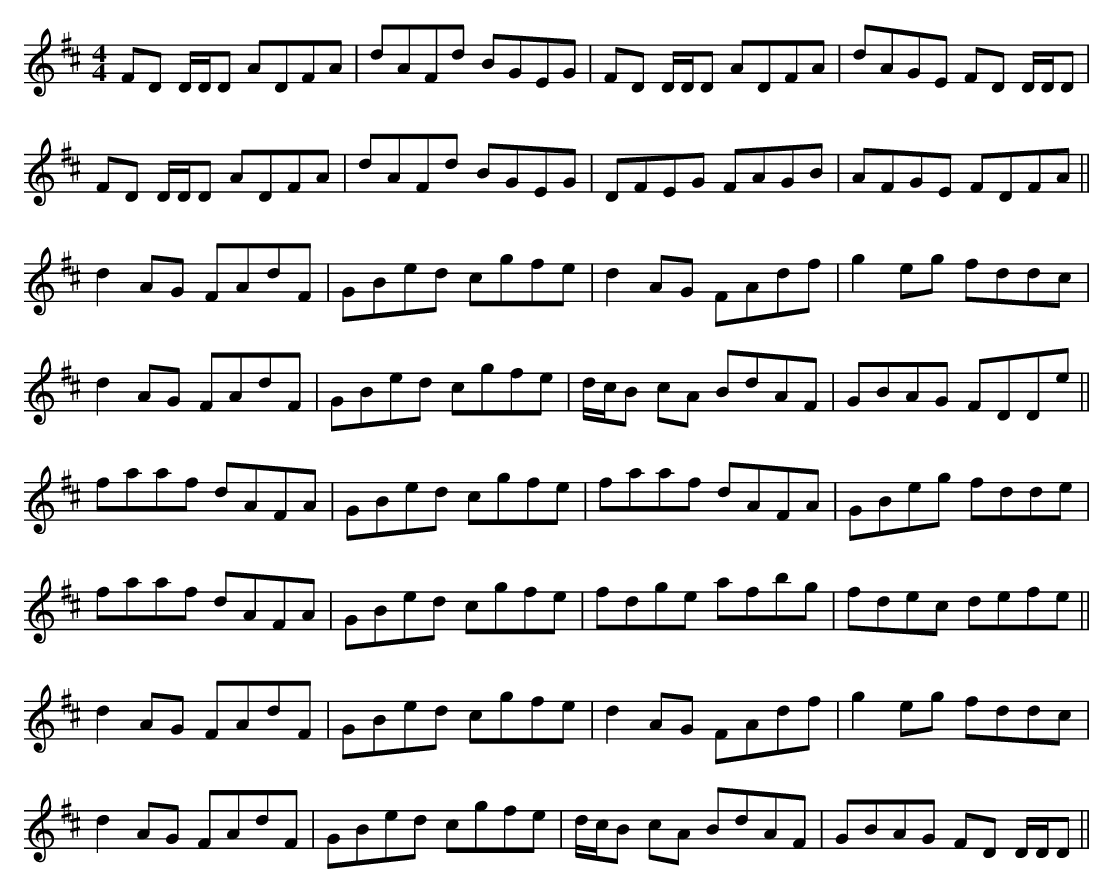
X:1
M:4/4
K:D
FD D/D/D ADFA|dAFd BGEG|FD D/D/D ADFA|dAGE FD D/D/D|
FD D/D/D ADFA|dAFd BGEG|DFEG FAGB|AFGE FDFA||
d2 AG FAdF|GBed cgfe|d2 AG FAdf|g2 eg fddc|
d2 AG FAdF|GBed cgfe|d/c/B cA BdAF|GBAG FDDe||
faaf dAFA|GBed cgfe|faaf dAFA|GBeg fdde|
faaf dAFA|GBed cgfe|fdge afbg|fdec defe||
d2 AG FAdF|GBed cgfe|d2 AG FAdf|g2 eg fddc|
d2 AG FAdF|GBed cgfe|d/c/B cA BdAF|GBAG FD D/D/D||
